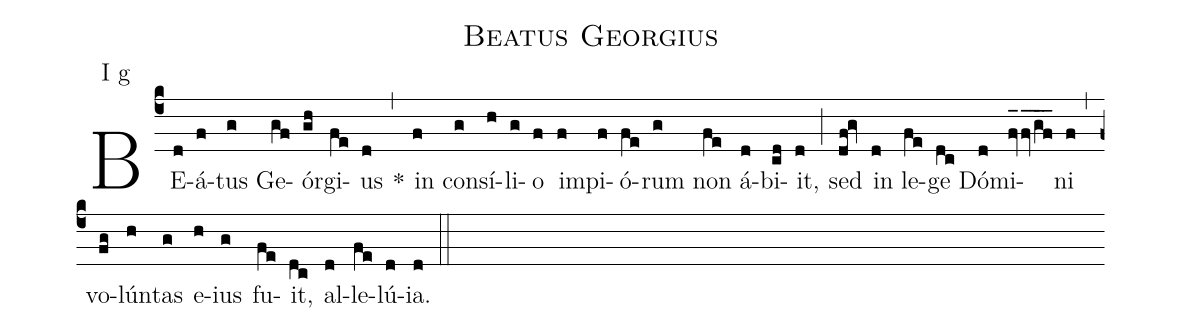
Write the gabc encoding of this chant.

name: Beatus Georgius;
annotation: I g;
mode: 1;
%%
(c4)
BE(d)á(f)tus(g) Ge(gf)ór(gh)gi(fe)us(d) *(,)
in(f) con(g)sí(h)li(g)o(f) im(f)pi(f)ó(fe)rum(g) non(fe) á(d)bi(cd)it,(d) (;)
sed(df!gv) in(d) le(fe)ge(dc) Dó(d)mi(fv_fv_gf__)ni(f) (,)
vo(fg)lún(h)tas(g) e(h)ius(g) fu(fe)it,(dc) al(d)le(fe)lú(d)ia.(d) (::)
